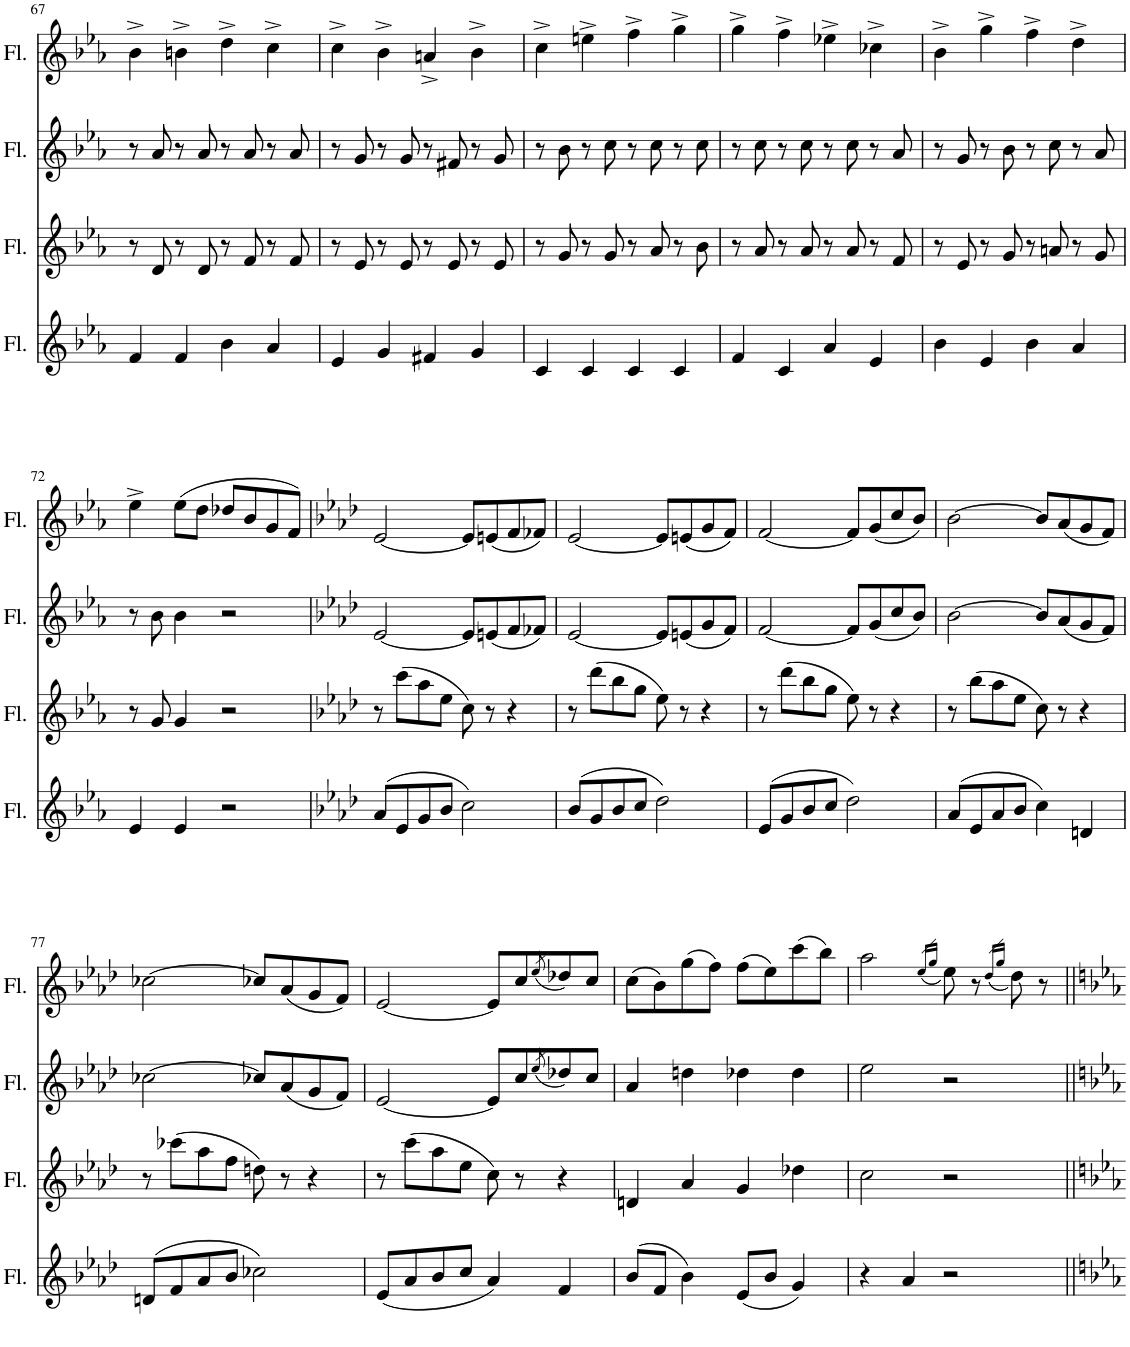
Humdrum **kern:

**kern	**kern	**kern	**kern
*part4	*part3	*part2	*part1
*staff4	*staff3	*staff2	*staff1
*I"Flute	*I"Flute	*I"Flute	*I"Flute
*I'Fl.	*I'Fl.	*I'Fl.	*I'Fl.
!!LO:PB:g=z
*clefG2	*clefG2	*clefG2	*clefG2
*k[b-e-a-]	*k[b-e-a-]	*k[b-e-a-]	*k[b-e-a-]
*M4/4	*M4/4	*M4/4	*M4/4
=67	=67	=67	=67
4f/	8r	8r	4b-^\
.	8d/	8a-/	.
4f/	8r	8r	4bn^\
.	8d/	8a-/	.
4b-\	8r	8r	4dd^\
.	8f/	8a-/	.
4a-/	8r	8r	4cc^\
.	8f/	8a-/	.
=68	=68	=68	=68
4e-/	8r	8r	4cc^\
.	8e-/	8g/	.
4g/	8r	8r	4b-^\
.	8e-/	8g/	.
4f#X/	8r	8r	4an^/
.	8e-/	8f#X/	.
4g/	8r	8r	4b-^\
.	8e-/	8g/	.
=69	=69	=69	=69
4c/	8r	8r	4cc^\
.	8g/	8b-\	.
4c/	8r	8r	4een^\
.	8g/	8cc\	.
4c/	8r	8r	4ff^\
.	8a-/	8cc\	.
4c/	8r	8r	4gg^\
.	8b-\	8cc\	.
=70	=70	=70	=70
4f/	8r	8r	4gg^\
.	8a-/	8cc\	.
4c/	8r	8r	4ff^\
.	8a-/	8cc\	.
4a-/	8r	8r	4ee-X^\
.	8a-/	8cc\	.
4e-/	8r	8r	4cc-X^\
.	8f/	8a-/	.
=71	=71	=71	=71
4b-\	8r	8r	4b-^\
.	8e-/	8g/	.
4e-/	8r	8r	4gg^\
.	8g/	8b-\	.
4b-\	8r	8r	4ff^\
.	8an/	8cc\	.
4a-/	8r	8r	4dd^\
.	8g/	8a-/	.
!!LO:LB:g=z
=72	=72	=72	=72
4e-/	8r	8r	4ee-^\
.	8g/	8b-\	.
4e-/	4g/	4b-\	(8ee-\L
.	.	.	8dd\J
2r	2r	2r	8dd-X/L
.	.	.	8b-/
.	.	.	8g/
.	.	.	8f/J)
=73	=73	=73	=73
*k[b-e-a-d-]	*k[b-e-a-d-]	*k[b-e-a-d-]	*k[b-e-a-d-]
(8a-/L	8r	[2e-/	[2e-/
8e-/	(8ccc\L	.	.
8g/	8aa-\	.	.
8b-/J	8ee-\J	.	.
2cc\)	8cc\)	8e-/L]	8e-/L]
.	8r	(8en/	(8en/
.	4r	8f/	8f/
.	.	8f-X/J)	8f-X/J)
=74	=74	=74	=74
(8b-/L	8r	[2e-/	[2e-/
8g/	(8ddd-\L	.	.
8b-/	8bb-\	.	.
8cc/J	8gg\J	.	.
2dd-\)	8ee-\)	8e-/L]	8e-/L]
.	8r	(8en/	(8en/
.	4r	8g/	8g/
.	.	8f/J)	8f/J)
=75	=75	=75	=75
(8e-/L	8r	[2f/	[2f/
8g/	(8ddd-\L	.	.
8b-/	8bb-\	.	.
8cc/J	8gg\J	.	.
2dd-\)	8ee-\)	8f/L]	8f/L]
.	8r	(8g/	(8g/
.	4r	8cc/	8cc/
.	.	8b-/J)	8b-/J)
=76	=76	=76	=76
(8a-/L	8r	[2b-\	[2b-\
8e-/	(8bb-\L	.	.
8a-/	8aa-\	.	.
8b-/J	8ee-\J	.	.
4cc\)	8cc\)	8b-/L]	8b-/L]
.	8r	(8a-/	(8a-/
4dn/	4r	8g/	8g/
.	.	8f/J)	8f/J)
!!LO:LB:g=z
=77	=77	=77	=77
(8dn/L	8r	[2cc-X\	[2cc-X\
8f/	(8ccc-X\L	.	.
8a-/	8aa-\	.	.
8b-/J	8ff\J	.	.
2cc-X\)	8ddn\)	8cc-X/L]	8cc-X/L]
.	8r	(8a-/	(8a-/
.	4r	8g/	8g/
.	.	8f/J)	8f/J)
=78	=78	=78	=78
(8e-/L	8r	[2e-/	[2e-/
8a-/	(8ccc\L	.	.
8b-/	8aa-\	.	.
8cc/J	8ee-\J	.	.
4a-/)	8cc\)	8e-/L]	8e-/L]
.	8r	8cc/	8cc/
.	.	(8qee-/	(8qee-/
4f/	4r	8dd-X/)	8dd-X/)
.	.	8cc/J	8cc/J
=79	=79	=79	=79
(8b-/L	4dn/	4a-/	(8cc\L
8f/J	.	.	8b-\)
4b-\)	4a-/	4ddn\	(8gg\
.	.	.	8ff\J)
(8e-/L	4g/	4dd-X\	(8ff\L
8b-/J	.	.	8ee-\)
4g/)	4dd-X\	4dd-\	(8ccc\
.	.	.	8bb-\J)
=80	=80	=80	=80
4r	2cc\	2ee-\	2aa-\
4a-/	.	.	.
.	.	.	(16qee-/LL
.	.	.	16qgg/JJ
2r	2r	2r	8ee-\)
.	.	.	8r
.	.	.	(16qdd-/LL
.	.	.	16qgg/JJ
.	.	.	8dd-\)
.	.	.	8r
=||	=||	=||	=||
*-	*-	*-	*-
